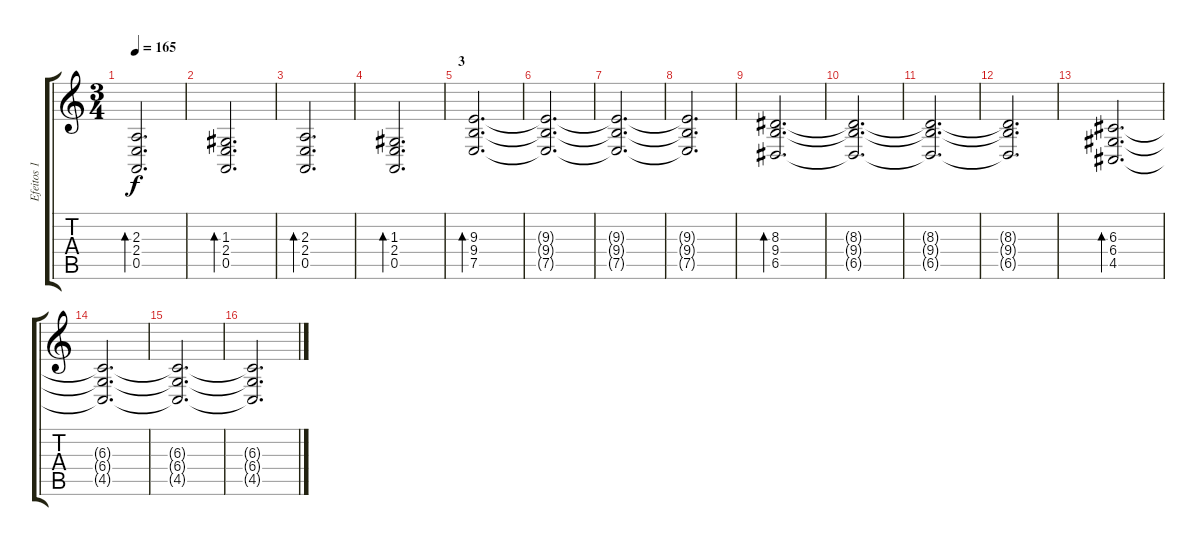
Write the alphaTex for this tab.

\track ("Efeitos 1" "Efeitos 1") {instrument electricpiano1}
\staff {score tabs}
\tuning (E4 B3 G3 D3 A2 E2) {hide}
\ts (3 4)
\tempo 165
\clef g2
\ks c
(2.3 2.4 0.5).2{d bd 120 dy f} |
(1.3 2.4 0.5).2{d bd 120} |
(2.3 2.4 0.5).2{d bd 120} |
(1.3 2.4 0.5).2{d bd 120} |
\section ("" "3")
(9.3 9.4 7.5).2{d bd 120} |
(9.3{t} 9.4{t} 7.5{t}).2{d} |
(9.3{t} 9.4{t} 7.5{t}).2{d} |
(9.3{t} 9.4{t} 7.5{t}).2{d} |
(8.3 9.4 6.5).2{d bd 120} |
(8.3{t} 9.4{t} 6.5{t}).2{d} |
(8.3{t} 9.4{t} 6.5{t}).2{d} |
(8.3{t} 9.4{t} 6.5{t}).2{d} |
(6.3 6.4 4.5).2{d bd 120} |
(6.3{t} 6.4{t} 4.5{t}).2{d} |
(6.3{t} 6.4{t} 4.5{t}).2{d} |
(6.3{t} 6.4{t} 4.5{t}).2{d}
